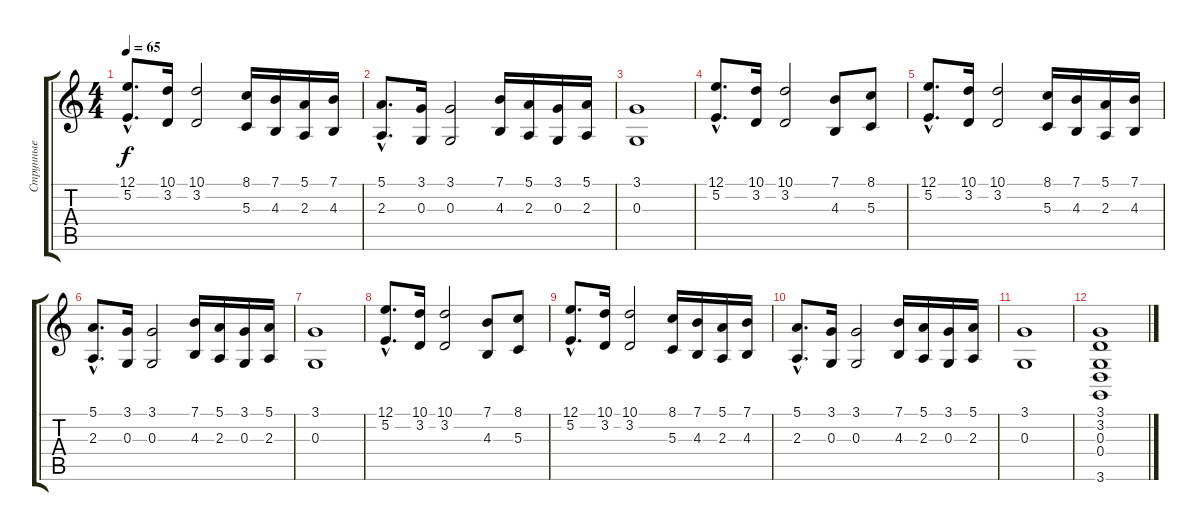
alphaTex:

\track ("Струнные" "Струнные") {instrument stringensemble1}
\staff {score tabs}
\tuning (E4 B3 G3 D3 A2 E2) {hide}
\ts (4 4)
\tempo 65
\clef g2
\ks c
(12.1{hac} 5.2{hac}).8{d dy f} (10.1 3.2).16 (10.1 3.2).2 (8.1 5.3).16 (7.1 4.3).16 (5.1 2.3).16 (7.1 4.3).16 |
(5.1{hac} 2.3{hac}).8{d} (3.1 0.3).16 (3.1 0.3).2 (7.1 4.3).16 (5.1 2.3).16 (3.1 0.3).16 (5.1 2.3).16 |
(3.1 0.3).1 |
(12.1{hac} 5.2{hac}).8{d} (10.1 3.2).16 (10.1 3.2).2 (7.1 4.3).8 (8.1 5.3).8 |
(12.1{hac} 5.2{hac}).8{d} (10.1 3.2).16 (10.1 3.2).2 (8.1 5.3).16 (7.1 4.3).16 (5.1 2.3).16 (7.1 4.3).16 |
(5.1{hac} 2.3{hac}).8{d} (3.1 0.3).16 (3.1 0.3).2 (7.1 4.3).16 (5.1 2.3).16 (3.1 0.3).16 (5.1 2.3).16 |
(3.1 0.3).1 |
(12.1{hac} 5.2{hac}).8{d} (10.1 3.2).16 (10.1 3.2).2 (7.1 4.3).8 (8.1 5.3).8 |
(12.1{hac} 5.2{hac}).8{d} (10.1 3.2).16 (10.1 3.2).2 (8.1 5.3).16 (7.1 4.3).16 (5.1 2.3).16 (7.1 4.3).16 |
(5.1{hac} 2.3{hac}).8{d} (3.1 0.3).16 (3.1 0.3).2 (7.1 4.3).16 (5.1 2.3).16 (3.1 0.3).16 (5.1 2.3).16 |
(3.1 0.3).1 |
(3.1 3.2 0.3 0.4 3.6).1
